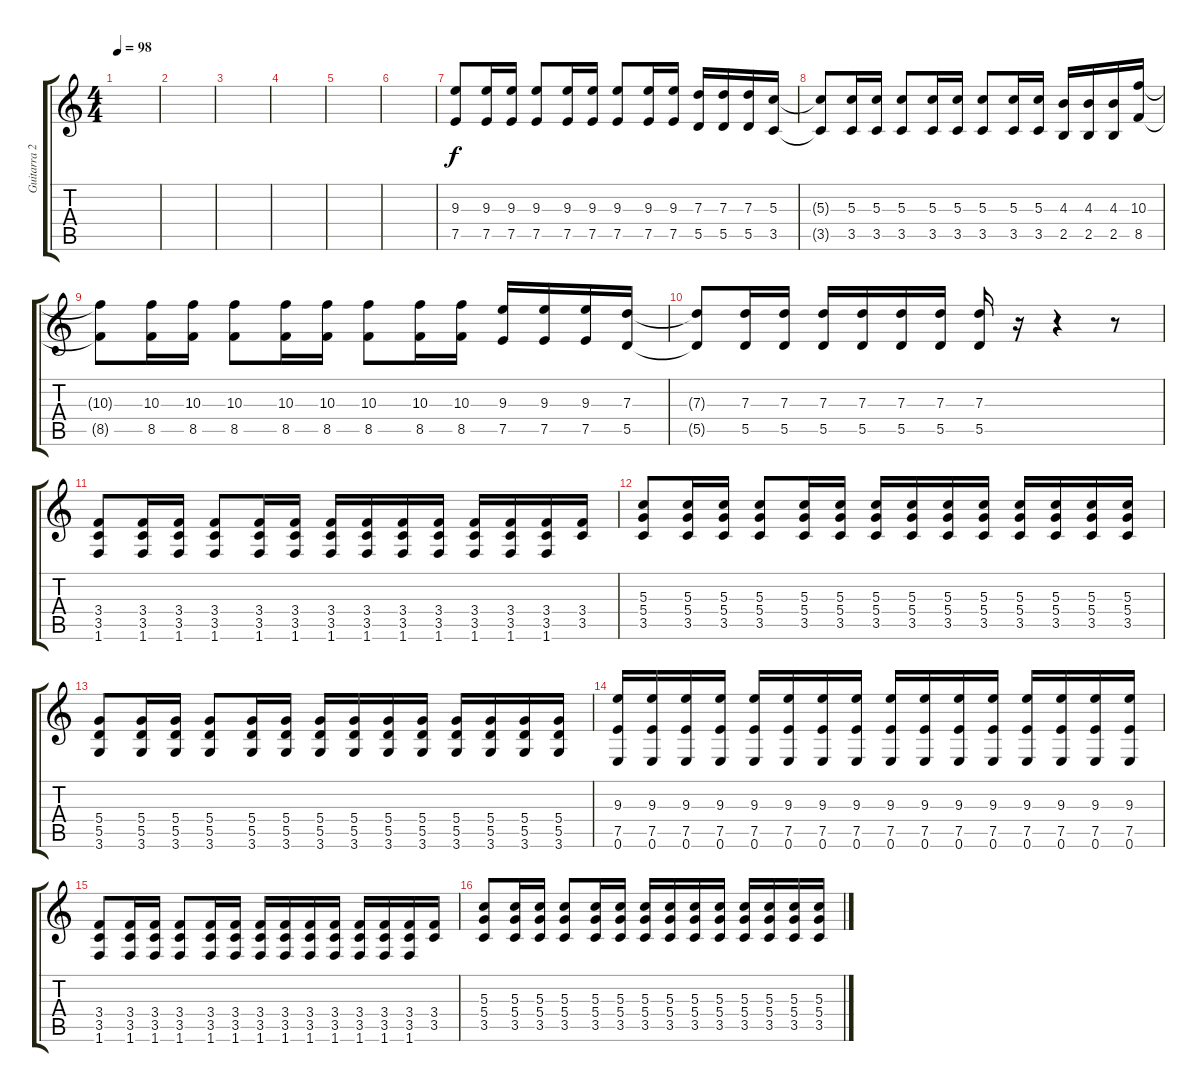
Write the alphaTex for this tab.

\track ("Guitarra 2" "Guitarra 2") {instrument acousticguitarnylon}
\staff {score tabs}
\tuning (E4 B3 G3 D3 A2 E2) {hide}
\ts (4 4)
\tempo 98
\clef g2
\ks c
|
|
|
|
|
|
(9.3 7.5).8{instrument overdrivenguitar} (9.3 7.5).16 (9.3 7.5).16 (9.3 7.5).8 (9.3 7.5).16 (9.3 7.5).16 (9.3 7.5).8 (9.3 7.5).16 (9.3 7.5).16 (7.3 5.5).16 (7.3 5.5).16 (7.3 5.5).16 (5.3 3.5).16 |
(5.3{t} 3.5{t}).8 (5.3 3.5).16 (5.3 3.5).16 (5.3 3.5).8 (5.3 3.5).16 (5.3 3.5).16 (5.3 3.5).8 (5.3 3.5).16 (5.3 3.5).16 (4.3 2.5).16 (4.3 2.5).16 (4.3 2.5).16 (10.3 8.5).16 |
(10.3{t} 8.5{t}).8 (10.3 8.5).16 (10.3 8.5).16 (10.3 8.5).8 (10.3 8.5).16 (10.3 8.5).16 (10.3 8.5).8 (10.3 8.5).16 (10.3 8.5).16 (9.3 7.5).16 (9.3 7.5).16 (9.3 7.5).16 (7.3 5.5).16 |
(7.3{t} 5.5{t}).8 (7.3 5.5).16 (7.3 5.5).16 (7.3 5.5).16 (7.3 5.5).16 (7.3 5.5).16 (7.3 5.5).16 (7.3 5.5).16 r.16 r.4 r.8 |
(3.4 3.5 1.6).8{instrument overdrivenguitar} (3.4 3.5 1.6).16 (3.4 3.5 1.6).16 (3.4 3.5 1.6).8 (3.4 3.5 1.6).16 (3.4 3.5 1.6).16 (3.4 3.5 1.6).16 (3.4 3.5 1.6).16 (3.4 3.5 1.6).16 (3.4 3.5 1.6).16 (3.4 3.5 1.6).16 (3.4 3.5 1.6).16 (3.4 3.5 1.6).16 (3.4 3.5).16 |
(5.3 5.4 3.5).8{instrument overdrivenguitar} (5.3 5.4 3.5).16 (5.3 5.4 3.5).16 (5.3 5.4 3.5).8 (5.3 5.4 3.5).16 (5.3 5.4 3.5).16 (5.3 5.4 3.5).16 (5.3 5.4 3.5).16 (5.3 5.4 3.5).16 (5.3 5.4 3.5).16 (5.3 5.4 3.5).16 (5.3 5.4 3.5).16 (5.3 5.4 3.5).16 (5.3 5.4 3.5).16 |
(5.4 5.5 3.6).8{instrument overdrivenguitar} (5.4 5.5 3.6).16 (5.4 5.5 3.6).16 (5.4 5.5 3.6).8 (5.4 5.5 3.6).16 (5.4 5.5 3.6).16 (5.4 5.5 3.6).16 (5.4 5.5 3.6).16 (5.4 5.5 3.6).16 (5.4 5.5 3.6).16 (5.4 5.5 3.6).16 (5.4 5.5 3.6).16 (5.4 5.5 3.6).16 (5.4 5.5 3.6).16 |
(9.3 7.5 0.6).16 (9.3 7.5 0.6).16 (9.3 7.5 0.6).16 (9.3 7.5 0.6).16 (9.3 7.5 0.6).16 (9.3 7.5 0.6).16 (9.3 7.5 0.6).16 (9.3 7.5 0.6).16 (9.3 7.5 0.6).16 (9.3 7.5 0.6).16 (9.3 7.5 0.6).16 (9.3 7.5 0.6).16 (9.3 7.5 0.6).16 (9.3 7.5 0.6).16 (9.3 7.5 0.6).16 (9.3 7.5 0.6).16 |
(3.4 3.5 1.6).8{instrument overdrivenguitar} (3.4 3.5 1.6).16 (3.4 3.5 1.6).16 (3.4 3.5 1.6).8 (3.4 3.5 1.6).16 (3.4 3.5 1.6).16 (3.4 3.5 1.6).16 (3.4 3.5 1.6).16 (3.4 3.5 1.6).16 (3.4 3.5 1.6).16 (3.4 3.5 1.6).16 (3.4 3.5 1.6).16 (3.4 3.5 1.6).16 (3.4 3.5).16 |
(5.3 5.4 3.5).8{instrument overdrivenguitar} (5.3 5.4 3.5).16 (5.3 5.4 3.5).16 (5.3 5.4 3.5).8 (5.3 5.4 3.5).16 (5.3 5.4 3.5).16 (5.3 5.4 3.5).16 (5.3 5.4 3.5).16 (5.3 5.4 3.5).16 (5.3 5.4 3.5).16 (5.3 5.4 3.5).16 (5.3 5.4 3.5).16 (5.3 5.4 3.5).16 (5.3 5.4 3.5).16
